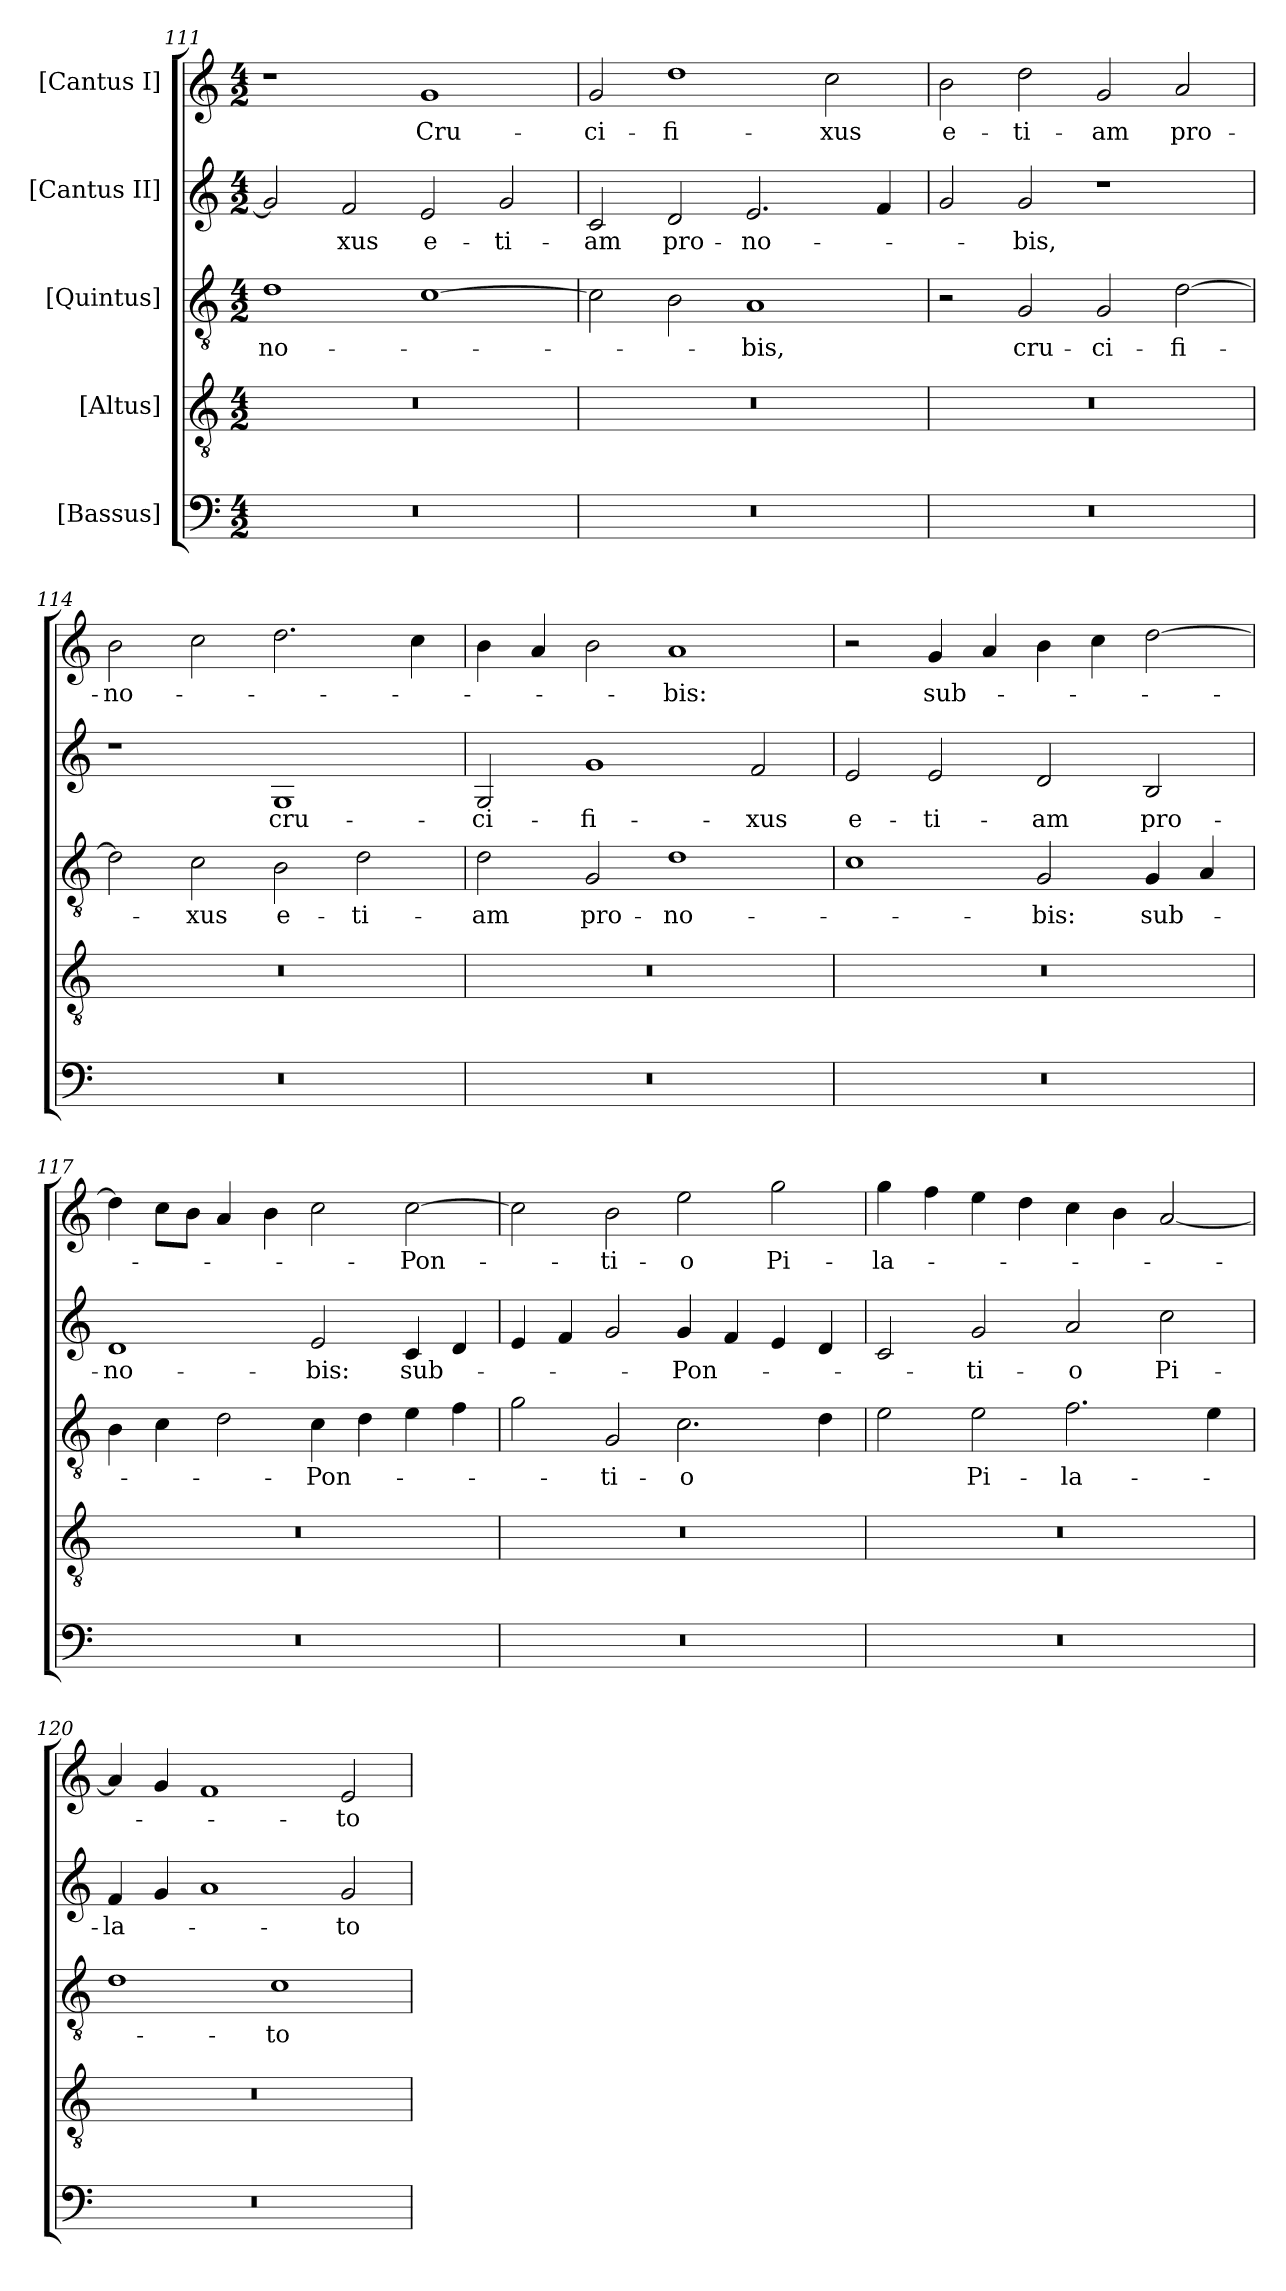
**kern	**kern	**kern	**text	**kern	**text	**kern	**text
*part5	*part4	*part3	*part3	*part2	*part2	*part1	*part1
*staff5	*staff4	*staff3	*staff3	*staff2	*staff2	*staff1	*staff1
*I"[Bassus]	*I"[Altus]	*I"[Quintus]	*	*I"[Cantus II]	*	*I"[Cantus I]	*
*clefF4	*clefGv2	*clefGv2	*	*clefG2	*	*clefG2	*
*k[]	*k[]	*k[]	*	*k[]	*	*k[]	*
*M4/2	*M4/2	*M4/2	*	*M4/2	*	*M4/2	*
=111	=111	=111	=111	=111	=111	=111	=111
0r	0r	1d\	no-	2g/]	.	1r	.
.	.	.	.	2f/	-xus	.	.
.	.	[1c\	.	2e/	e-	1g/	Cru-
.	.	.	.	2g/	-ti-	.	.
=112	=112	=112	=112	=112	=112	=112	=112
0r	0r	2c\]	.	2c/	-am	2g/	-ci-
.	.	2B\	.	2d/	pro-	1dd\	-fi-
.	.	1A/	-bis,	2.e/	no-	.	.
.	.	.	.	.	.	2cc\	-xus
.	.	.	.	4f/	.	.	.
=113	=113	=113	=113	=113	=113	=113	=113
0r	0r	2r	.	2g/	.	2b\	e-
.	.	2G/	cru-	2g/	-bis,	2dd\	-ti-
.	.	2G/	-ci-	1r	.	2g/	-am
.	.	[2d\	-fi-	.	.	2a/	pro-
=114	=114	=114	=114	=114	=114	=114	=114
0r	0r	2d\]	.	1r	.	2b\	no-
.	.	2c\	-xus	.	.	2cc\	.
.	.	2B\	e-	1G/	cru-	2.dd\	.
.	.	2d\	-ti-	.	.	.	.
.	.	.	.	.	.	4cc\	.
=115	=115	=115	=115	=115	=115	=115	=115
0r	0r	2d\	-am	2G/	-ci-	4b\	.
.	.	.	.	.	.	4a/	.
.	.	2G/	pro-	1g/	-fi-	2b\	.
.	.	1d\	no-	.	.	1a/	-bis:
.	.	.	.	2f/	-xus	.	.
=116	=116	=116	=116	=116	=116	=116	=116
0r	0r	1c\	.	2e/	e-	2r	.
.	.	.	.	2e/	-ti-	4g/	sub-
.	.	.	.	.	.	4a/	.
.	.	2G/	-bis:	2d/	-am	4b\	.
.	.	.	.	.	.	4cc\	.
.	.	4G/	sub-	2B/	pro-	[2dd\	.
.	.	4A/	.	.	.	.	.
=117	=117	=117	=117	=117	=117	=117	=117
0r	0r	4B\	.	1d/	no-	4dd\]	.
.	.	4c\	.	.	.	8cc\L	.
.	.	.	.	.	.	8b\J	.
.	.	2d\	.	.	.	4a/	.
.	.	.	.	.	.	4b\	.
.	.	4c\	Pon-	2e/	-bis:	2cc\	.
.	.	4d\	.	.	.	.	.
.	.	4e\	.	4c/	sub-	[2cc\	Pon-
.	.	4f\	.	4d/	.	.	.
=118	=118	=118	=118	=118	=118	=118	=118
0r	0r	2g\	.	4e/	.	2cc\]	.
.	.	.	.	4f/	.	.	.
.	.	2G/	-ti-	2g/	.	2b\	-ti-
.	.	2.c\	-o	4g/	Pon-	2ee\	-o
.	.	.	.	4f/	.	.	.
.	.	.	.	4e/	.	2gg\	Pi-
.	.	4d\	.	4d/	.	.	.
=119	=119	=119	=119	=119	=119	=119	=119
0r	0r	2e\	.	2c/	.	4gg\	-la-
.	.	.	.	.	.	4ff\	.
.	.	2e\	Pi-	2g/	-ti-	4ee\	.
.	.	.	.	.	.	4dd\	.
.	.	2.f\	-la-	2a/	-o	4cc\	.
.	.	.	.	.	.	4b\	.
.	.	.	.	2cc\	Pi-	[2a/	.
.	.	4e\	.	.	.	.	.
=120	=120	=120	=120	=120	=120	=120	=120
0r	0r	1d\	.	4f/	-la-	4a/]	.
.	.	.	.	4g/	.	4g/	.
.	.	.	.	1a/	.	1f/	.
.	.	1c\	-to	.	.	.	.
.	.	.	.	2g/	-to	2e/	-to
=	=	=	=	=	=	=	=
*-	*-	*-	*-	*-	*-	*-	*-
